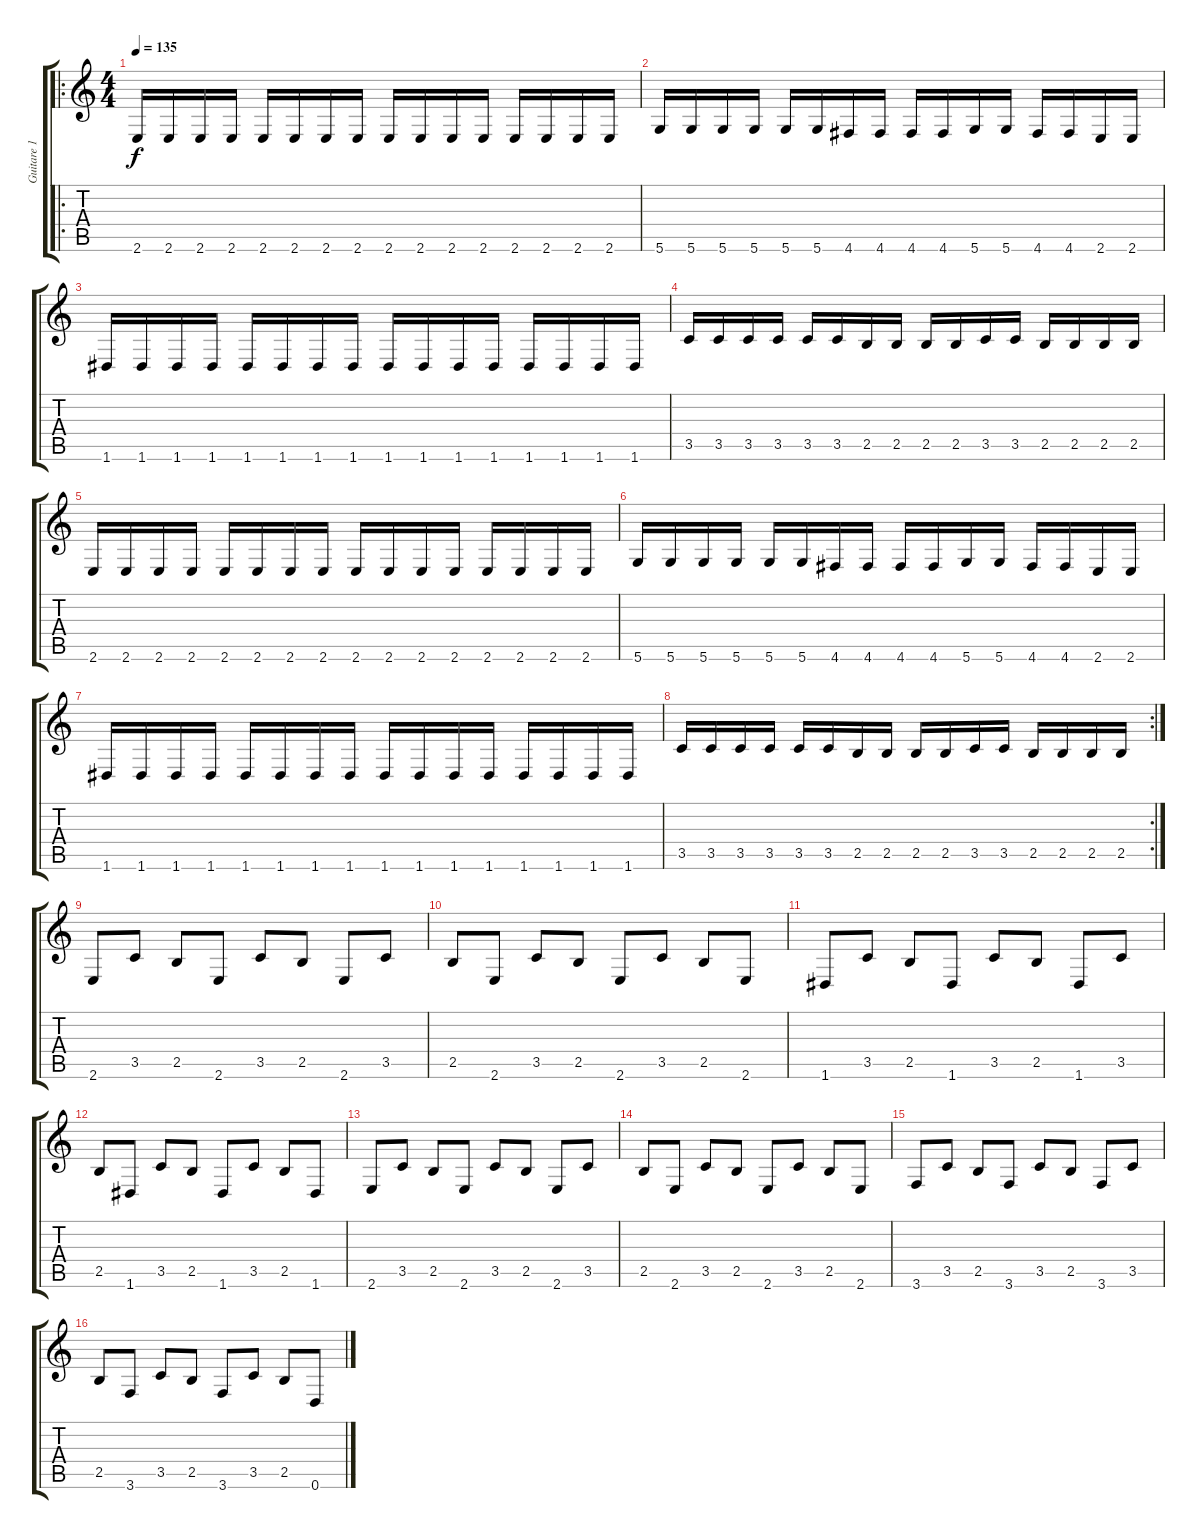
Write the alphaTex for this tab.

\track ("Guitare 1" "Guitare 1") {instrument distortionguitar}
\staff {score tabs}
\tuning (E4 B3 G3 D3 A2 D2) {hide}
\ro
\ts (4 4)
\tempo 135
\clef g2
\ks c
2.6.16{dy f instrument distortionguitar} 2.6.16 2.6.16 2.6.16 2.6.16 2.6.16 2.6.16 2.6.16 2.6.16 2.6.16 2.6.16 2.6.16 2.6.16 2.6.16 2.6.16 2.6.16 |
5.6.16 5.6.16 5.6.16 5.6.16 5.6.16 5.6.16 4.6.16 4.6.16 4.6.16 4.6.16 5.6.16 5.6.16 4.6.16 4.6.16 2.6.16 2.6.16 |
1.6.16 1.6.16 1.6.16 1.6.16 1.6.16 1.6.16 1.6.16 1.6.16 1.6.16 1.6.16 1.6.16 1.6.16 1.6.16 1.6.16 1.6.16 1.6.16 |
3.5.16 3.5.16 3.5.16 3.5.16 3.5.16 3.5.16 2.5.16 2.5.16 2.5.16 2.5.16 3.5.16 3.5.16 2.5.16 2.5.16 2.5.16 2.5.16 |
2.6.16 2.6.16 2.6.16 2.6.16 2.6.16 2.6.16 2.6.16 2.6.16 2.6.16 2.6.16 2.6.16 2.6.16 2.6.16 2.6.16 2.6.16 2.6.16 |
5.6.16 5.6.16 5.6.16 5.6.16 5.6.16 5.6.16 4.6.16 4.6.16 4.6.16 4.6.16 5.6.16 5.6.16 4.6.16 4.6.16 2.6.16 2.6.16 |
1.6.16 1.6.16 1.6.16 1.6.16 1.6.16 1.6.16 1.6.16 1.6.16 1.6.16 1.6.16 1.6.16 1.6.16 1.6.16 1.6.16 1.6.16 1.6.16 |
\rc 2
3.5.16 3.5.16 3.5.16 3.5.16 3.5.16 3.5.16 2.5.16 2.5.16 2.5.16 2.5.16 3.5.16 3.5.16 2.5.16 2.5.16 2.5.16 2.5.16 |
2.6.8 3.5.8 2.5.8 2.6.8 3.5.8 2.5.8 2.6.8 3.5.8 |
2.5.8 2.6.8 3.5.8 2.5.8 2.6.8 3.5.8 2.5.8 2.6.8 |
1.6.8 3.5.8 2.5.8 1.6.8 3.5.8 2.5.8 1.6.8 3.5.8 |
2.5.8 1.6.8 3.5.8 2.5.8 1.6.8 3.5.8 2.5.8 1.6.8 |
2.6.8 3.5.8 2.5.8 2.6.8 3.5.8 2.5.8 2.6.8 3.5.8 |
2.5.8 2.6.8 3.5.8 2.5.8 2.6.8 3.5.8 2.5.8 2.6.8 |
3.6.8 3.5.8 2.5.8 3.6.8 3.5.8 2.5.8 3.6.8 3.5.8 |
2.5.8 3.6.8 3.5.8 2.5.8 3.6.8 3.5.8 2.5.8 0.6.8
